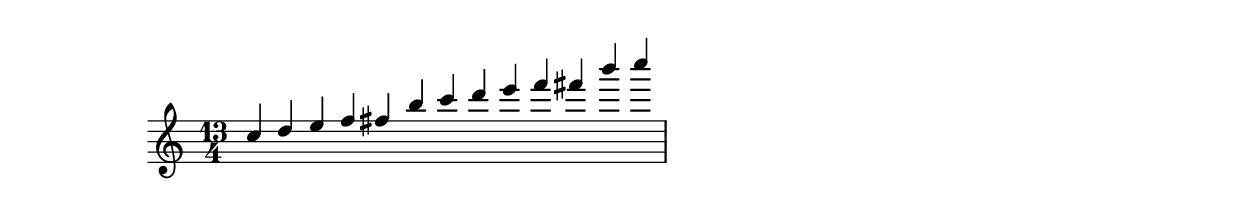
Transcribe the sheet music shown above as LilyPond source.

\version "2.18.2" \score { \new Staff << \new Voice { \set midiInstrument = #"piano" \voiceOne
 \key c \major \time 13/4
\override Voice.TextScript.font-size = #-4
 { c'' d'' e'' f'' fis'' b'' c''' d''' e''' f''' fis''' b''' c''''  } 
 } >> \layout { } \midi { \context { \Staff \remove "Staff_performer" }
\context { \Voice \consists "Staff_performer" } \tempo 2 = 60 } }
\paper{oddHeaderMarkup = ##f oddFooterMarkup = ##f}
